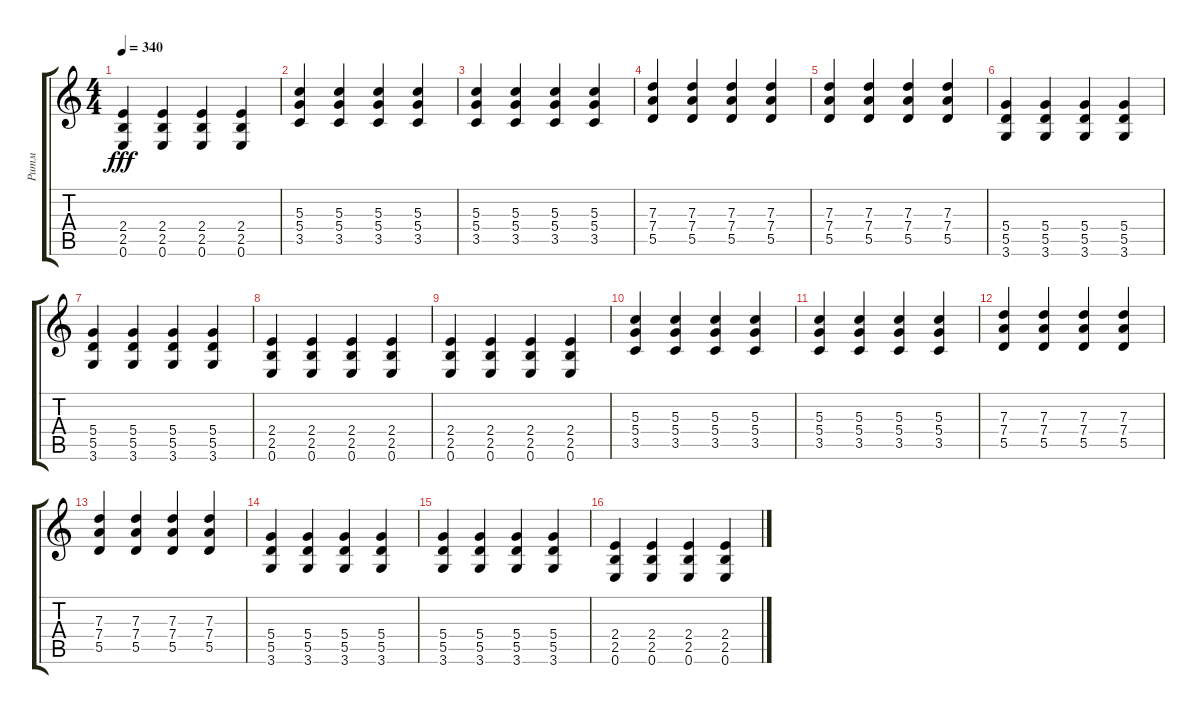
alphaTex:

\track ("Ритм" "Ритм") {instrument distortionguitar}
\staff {score tabs}
\tuning (E4 B3 G3 D3 A2 E2) {hide}
\ts (4 4)
\tempo 340
\clef g2
\ks c
(2.4 2.5 0.6).4{dy fff} (2.4 2.5 0.6).4 (2.4 2.5 0.6).4 (2.4 2.5 0.6).4 |
(5.3 5.4 3.5).4 (5.3 5.4 3.5).4 (5.3 5.4 3.5).4 (5.3 5.4 3.5).4 |
(5.3 5.4 3.5).4 (5.3 5.4 3.5).4 (5.3 5.4 3.5).4 (5.3 5.4 3.5).4 |
(7.3 7.4 5.5).4 (7.3 7.4 5.5).4 (7.3 7.4 5.5).4 (7.3 7.4 5.5).4 |
(7.3 7.4 5.5).4 (7.3 7.4 5.5).4 (7.3 7.4 5.5).4 (7.3 7.4 5.5).4 |
(5.4 5.5 3.6).4 (5.4 5.5 3.6).4 (5.4 5.5 3.6).4 (5.4 5.5 3.6).4 |
(5.4 5.5 3.6).4 (5.4 5.5 3.6).4 (5.4 5.5 3.6).4 (5.4 5.5 3.6).4 |
(2.4 2.5 0.6).4 (2.4 2.5 0.6).4 (2.4 2.5 0.6).4 (2.4 2.5 0.6).4 |
(2.4 2.5 0.6).4 (2.4 2.5 0.6).4 (2.4 2.5 0.6).4 (2.4 2.5 0.6).4 |
(5.3 5.4 3.5).4 (5.3 5.4 3.5).4 (5.3 5.4 3.5).4 (5.3 5.4 3.5).4 |
(5.3 5.4 3.5).4 (5.3 5.4 3.5).4 (5.3 5.4 3.5).4 (5.3 5.4 3.5).4 |
(7.3 7.4 5.5).4 (7.3 7.4 5.5).4 (7.3 7.4 5.5).4 (7.3 7.4 5.5).4 |
(7.3 7.4 5.5).4 (7.3 7.4 5.5).4 (7.3 7.4 5.5).4 (7.3 7.4 5.5).4 |
(5.4 5.5 3.6).4 (5.4 5.5 3.6).4 (5.4 5.5 3.6).4 (5.4 5.5 3.6).4 |
(5.4 5.5 3.6).4 (5.4 5.5 3.6).4 (5.4 5.5 3.6).4 (5.4 5.5 3.6).4 |
(2.4 2.5 0.6).4 (2.4 2.5 0.6).4 (2.4 2.5 0.6).4 (2.4 2.5 0.6).4
